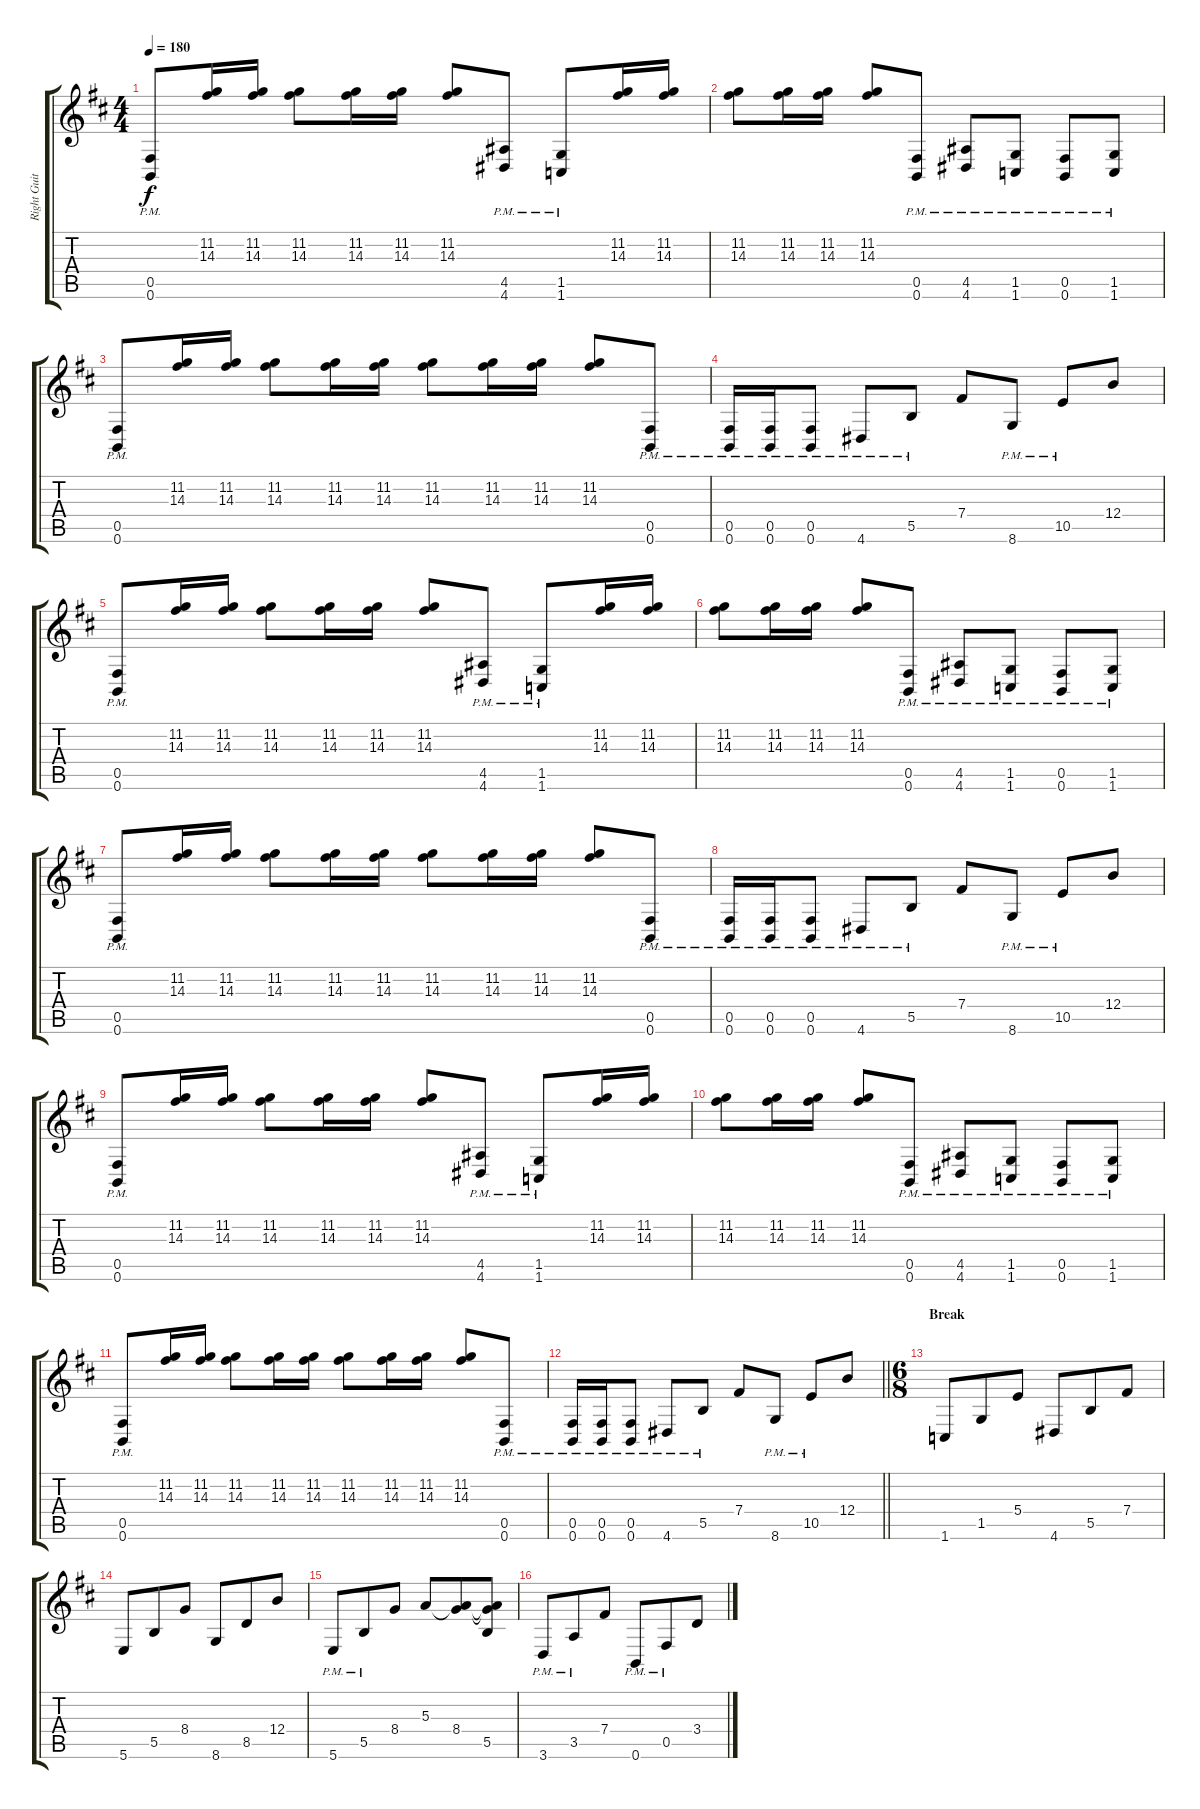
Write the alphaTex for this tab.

\track ("Right Guitar" "Right Guit") {instrument distortionguitar}
\staff {score tabs}
\tuning (Db4 Ab3 E3 B2 Gb2 B1) {hide}
\ts (4 4)
\tempo 180
\clef g2
\ks d
(0.5{pm} 0.6{pm}).8{dy f} (11.2 14.3).16 (11.2 14.3).16 (11.2 14.3).8 (11.2 14.3).16 (11.2 14.3).16 (11.2 14.3).8 (4.5{pm} 4.6{pm}).8 (1.5{pm} 1.6{pm}).8 (11.2 14.3).16 (11.2 14.3).16 |
(11.2 14.3).8 (11.2 14.3).16 (11.2 14.3).16 (11.2 14.3).8 (0.5{pm} 0.6{pm}).8 (4.5{pm} 4.6{pm}).8 (1.5{pm} 1.6{pm}).8 (0.5{pm} 0.6{pm}).8 (1.5{pm} 1.6{pm}).8 |
(0.5{pm} 0.6{pm}).8 (11.2 14.3).16 (11.2 14.3).16 (11.2 14.3).8 (11.2 14.3).16 (11.2 14.3).16 (11.2 14.3).8 (11.2 14.3).16 (11.2 14.3).16 (11.2 14.3).8 (0.5{pm} 0.6{pm}).8 |
(0.5{pm} 0.6{pm}).16 (0.5{pm} 0.6{pm}).16 (0.5{pm} 0.6{pm}).8 4.6{pm}.8 5.5{pm}.8 7.4.8 8.6{pm}.8 10.5{pm}.8 12.4.8 |
(0.5{pm} 0.6{pm}).8 (11.2 14.3).16 (11.2 14.3).16 (11.2 14.3).8 (11.2 14.3).16 (11.2 14.3).16 (11.2 14.3).8 (4.5{pm} 4.6{pm}).8 (1.5{pm} 1.6{pm}).8 (11.2 14.3).16 (11.2 14.3).16 |
(11.2 14.3).8 (11.2 14.3).16 (11.2 14.3).16 (11.2 14.3).8 (0.5{pm} 0.6{pm}).8 (4.5{pm} 4.6{pm}).8 (1.5{pm} 1.6{pm}).8 (0.5{pm} 0.6{pm}).8 (1.5{pm} 1.6{pm}).8 |
(0.5{pm} 0.6{pm}).8 (11.2 14.3).16 (11.2 14.3).16 (11.2 14.3).8 (11.2 14.3).16 (11.2 14.3).16 (11.2 14.3).8 (11.2 14.3).16 (11.2 14.3).16 (11.2 14.3).8 (0.5{pm} 0.6{pm}).8 |
(0.5{pm} 0.6{pm}).16 (0.5{pm} 0.6{pm}).16 (0.5{pm} 0.6{pm}).8 4.6{pm}.8 5.5{pm}.8 7.4.8 8.6{pm}.8 10.5{pm}.8 12.4.8 |
(0.5{pm} 0.6{pm}).8 (11.2 14.3).16 (11.2 14.3).16 (11.2 14.3).8 (11.2 14.3).16 (11.2 14.3).16 (11.2 14.3).8 (4.5{pm} 4.6{pm}).8 (1.5{pm} 1.6{pm}).8 (11.2 14.3).16 (11.2 14.3).16 |
(11.2 14.3).8 (11.2 14.3).16 (11.2 14.3).16 (11.2 14.3).8 (0.5{pm} 0.6{pm}).8 (4.5{pm} 4.6{pm}).8 (1.5{pm} 1.6{pm}).8 (0.5{pm} 0.6{pm}).8 (1.5{pm} 1.6{pm}).8 |
(0.5{pm} 0.6{pm}).8 (11.2 14.3).16 (11.2 14.3).16 (11.2 14.3).8 (11.2 14.3).16 (11.2 14.3).16 (11.2 14.3).8 (11.2 14.3).16 (11.2 14.3).16 (11.2 14.3).8 (0.5{pm} 0.6{pm}).8 |
\barLineRight lightlight
(0.5{pm} 0.6{pm}).16 (0.5{pm} 0.6{pm}).16 (0.5{pm} 0.6{pm}).8 4.6{pm}.8 5.5{pm}.8 7.4.8 8.6{pm}.8 10.5{pm}.8 12.4.8 |
\ts (6 8)
\section ("" "Break")
1.6.8 1.5.8 5.4.8 4.6.8 5.5.8 7.4.8 |
5.6.8 5.5.8 8.4.8 8.6.8 8.5.8 12.4.8 |
5.6{pm}.8 5.5{pm}.8 8.4.8 5.3.8 (5.3{t} 8.4).8 (5.3{t} 8.4{t} 5.5).8 |
3.6{pm}.8 3.5{pm}.8 7.4.8 0.6{pm}.8 0.5{pm}.8 3.4.8
